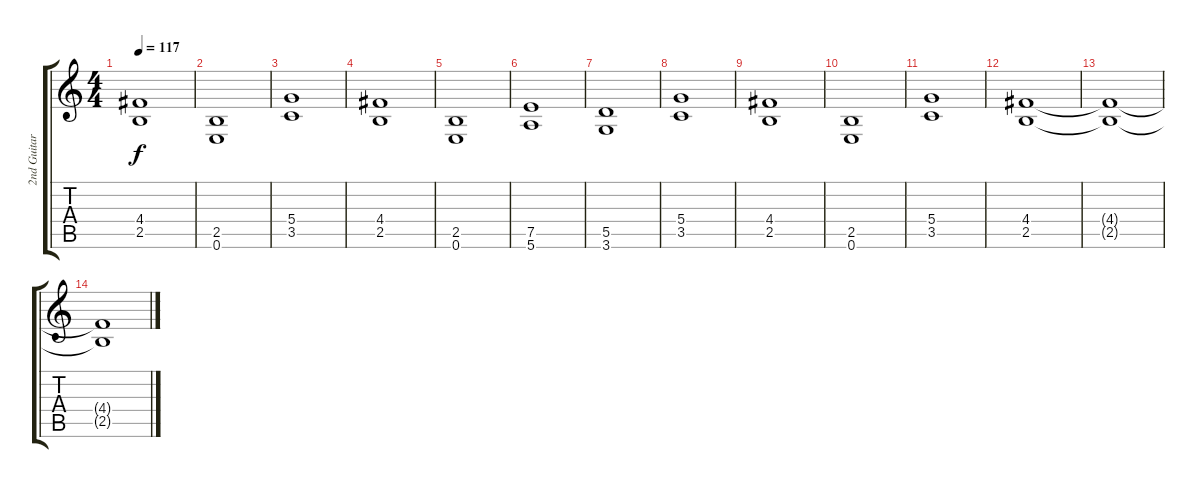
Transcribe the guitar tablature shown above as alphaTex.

\track ("2nd Guitar" "2nd Guitar") {instrument electricguitarjazz}
\staff {score tabs}
\tuning (E4 B3 G3 D3 A2 E2) {hide}
\ts (4 4)
\tempo 117
\clef g2
\ks c
(4.4 2.5).1{dy f} |
(2.5 0.6).1 |
(5.4 3.5).1 |
(4.4 2.5).1 |
(2.5 0.6).1 |
(7.5 5.6).1 |
(5.5 3.6).1 |
(5.4 3.5).1 |
(4.4 2.5).1 |
(2.5 0.6).1 |
(5.4 3.5).1 |
(4.4 2.5).1 |
(4.4{t} 2.5{t}).1 |
(4.4{t} 2.5{t}).1
